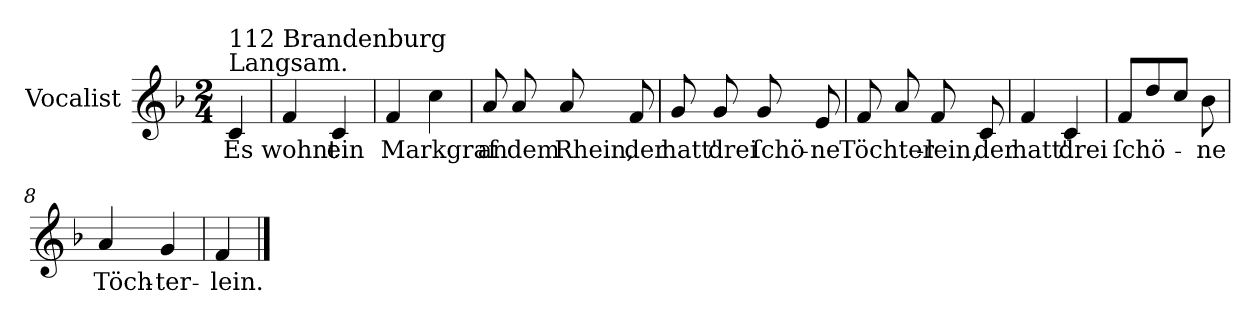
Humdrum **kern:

**kern	**text
*part1	*part1
*staff1	*staff1
*I"Vocalist	*
*k[b-]	*
*F:	*
*M2/4	*
=	=
!LO:TX:a:t=Langsam.	!
!LO:TX:a:t=112 Brandenburg	!
4c	Es
=1	=1
4f	wohnt
4c	ein
=2	=2
4f	Markgraf
4cc	.
=3	=3
8a	an
8a	dem
8a	Rhein,
8f	der
=4	=4
8g	hatt'
8g	drei
8g	ſchö-
8e	-ne
=5	=5
8f	Töchter-
8a	.
8f	-lein,
8c	der
=6	=6
4f	hatt'
4c	drei
=7	=7
8fL	ſchö-
8dd	.
8ccJ	.
8b-	-ne
=8	=8
4a	Töch-
4g	-ter-
=9	=9
4f	-lein.
==	==
*-	*-
